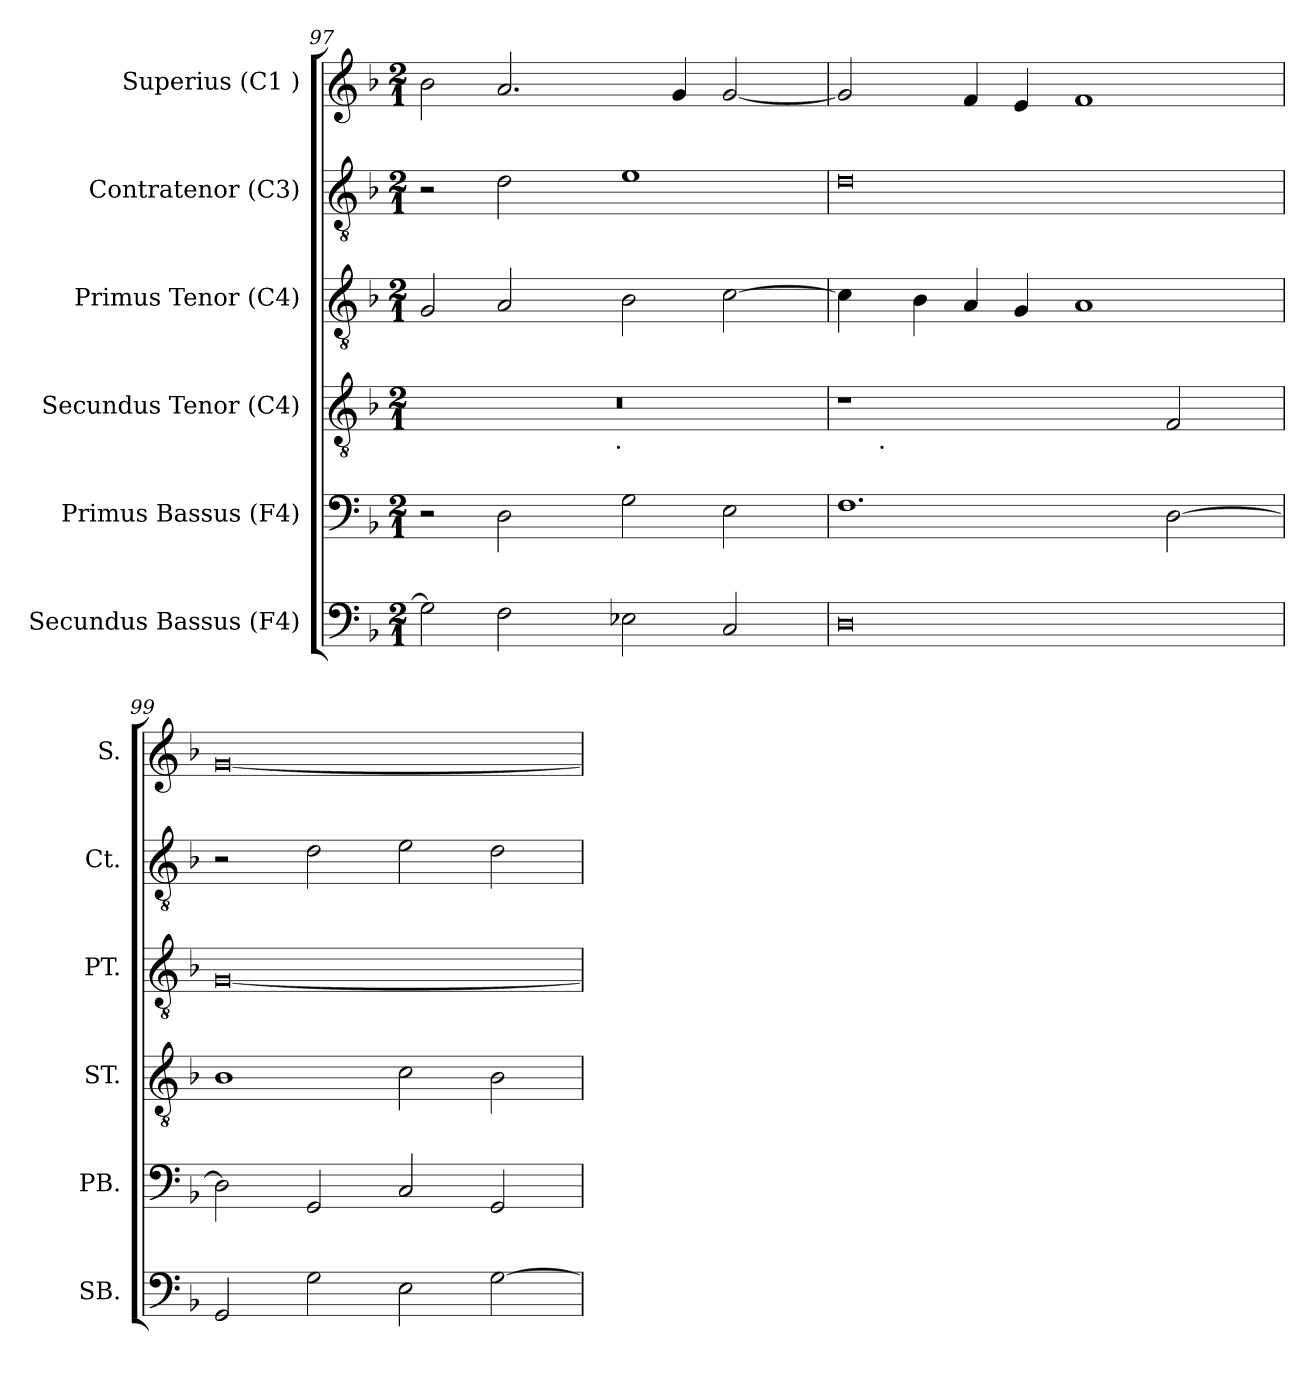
**kern	**kern	**kern	**kern	**kern	**kern
*part6	*part5	*part4	*part3	*part2	*part1
*staff6	*staff5	*staff4	*staff3	*staff2	*staff1
*I"Secundus Bassus (F4)	*I"Primus Bassus (F4)	*I"Secundus Tenor (C4)	*I"Primus Tenor (C4)	*I"Contratenor (C3)	*I"Superius (C1 )
*I'SB.	*I'PB.	*I'ST.	*I'PT.	*I'Ct.	*I'S.
*clefF4	*clefF4	*clefGv2	*clefGv2	*clefGv2	*clefG2
*k[b-]	*k[b-]	*k[b-]	*k[b-]	*k[b-]	*k[b-]
*F:	*F:	*F:	*F:	*F:	*F:
*M2/1	*M2/1	*M2/1	*M2/1	*M2/1	*M2/1
=97	=97	=97	=97	=97	=97
*	*	*^	*	*	*
2G\]	2r	0r	3%2ryy	2G/	2r	2b-\
2F\	2D\	.	.	2A/	2d\	2.a/
.	.	.	6ryy	.	.	.
.	.	.	12...ryy	.	.	.
!	!	!	!LO:TX:b:t=.	!	!	!
.	.	.	3%2ryy	.	.	.
2E-\	2G\	.	.	2B-\	1e	.
.	.	.	.	.	.	4g/
2C/	2E\	.	.	[>2c\	.	[<2g/
.	.	.	3ryy	.	.	.
.	.	.	96ryy	.	.	.
=98	=98	=98	=98	=98	=98	=98
0D	1.F	1r	12ryy	4c\]	0d	2g/]
.	.	.	48.ryy	.	.	.
!	!	!	!LO:TX:b:t=.	!	!	!
.	.	.	3%2ryy	.	.	.
.	.	.	.	4B-\	.	.
.	.	.	.	4A/	.	4f/
.	.	.	.	4G/	.	4e/
.	.	.	3%2ryy	.	.	.
.	.	2ryy	.	1A	.	1f
.	.	.	3ryy	.	.	.
.	[>2D\	2F/	.	.	.	.
.	.	.	6ryy	.	.	.
.	.	.	24ryy	.	.	.
.	.	.	96ryy	.	.	.
*	*	*v	*v	*	*	*
!!LO:PB:g=z
=99	=99	=99	=99	=99	=99
2GG/	2D\]	1B-	[<0G	2r	[<0g
2G\	2GG/	.	.	2d\	.
2E\	2C/	2c\	.	2e\	.
[>2G\	2GG/	2B-\	.	2d\	.
=	=	=	=	=	=
*-	*-	*-	*-	*-	*-
